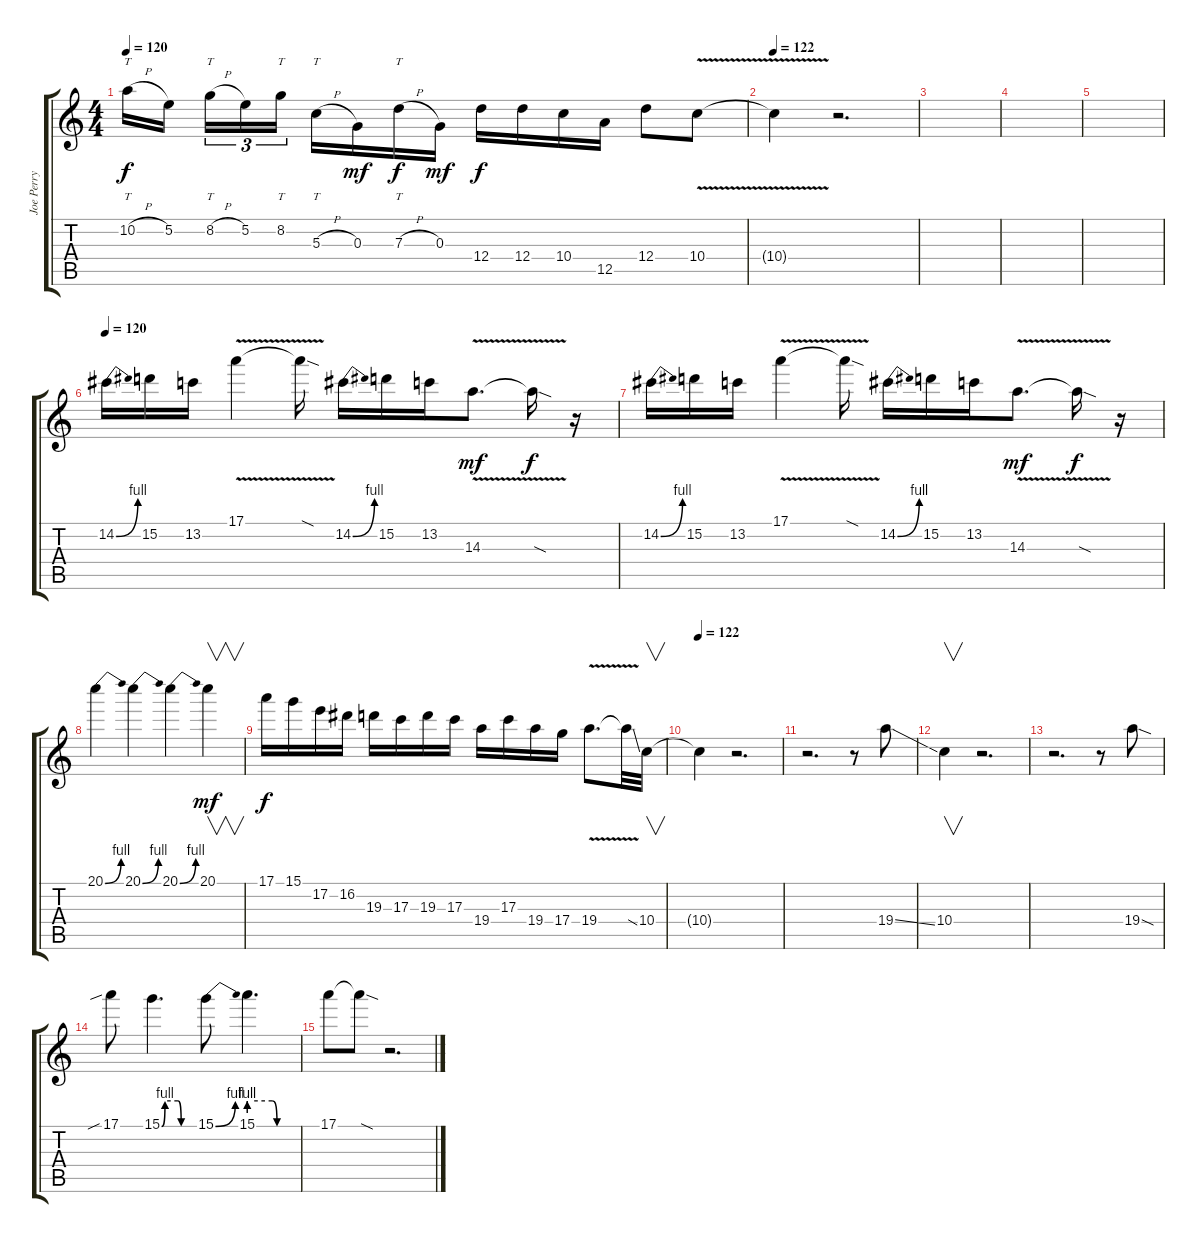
\track ("Joe Perry - Guitar 2" "Joe Perry ") {instrument overdrivenguitar}
\staff {score tabs}
\tuning (E4 B3 G3 D3 A2 E2) {hide}
\ts (4 4)
\tempo 120
\clef g2
\ks c
10.2{h}.16{tt dy f} 5.2.16{beam splitsecondary} 8.2{h}.16{tt tu (3 2)} 5.2.16{tu (3 2)} 8.2.16{tt tu (3 2)} 5.3{h}.16{tt} 0.3.16{dy mf} 7.3{h}.16{tt dy f} 0.3.16{dy mf} 12.4.16{dy f} 12.4.16 10.4.16 12.5.16 12.4.8 10.4{v}.8 |
\tempo 122
10.4{t}.4 r.2{d} |
|
|
|
\tempo 120
14.2{be (bend 0 0 60 4)}.16 15.2.16 13.2.16 17.1{v}.4 17.1{sod t}.16 14.2{be (bend 0 0 60 4)}.16 15.2.16 13.2.16 14.3{v}.8{d dy mf} 14.3{sod t}.16{dy f} r.16 |
14.2{be (bend 0 0 60 4)}.16 15.2.16 13.2.16 17.1{v}.4 17.1{sod t}.16 14.2{be (bend 0 0 60 4)}.16 15.2.16 13.2.16 14.3{v}.8{d dy mf} 14.3{sod t}.16{dy f} r.16 |
20.1{be (bend 0 0 60 4)}.4 20.1{be (bend 0 0 60 4)}.4 20.1{be (bend 0 0 60 4)}.4 20.1.4{v dy mf} |
17.1.16{dy f} 15.1.16 17.2.16 16.2.16 19.3.16 17.3.16 19.3.16 17.3.16 19.4.16 17.3.16 19.4.16 17.4.16 19.4{v}.8{d} 19.4{ss t}.32 10.4.32{v} |
\tempo 122
10.4{t}.4 r.2{d} |
r.2{d} r.8 19.4{ss}.8 |
10.4.4{v} r.2{d} |
r.2{d} r.8 19.4{sod}.8 |
17.1{sib}.8 15.1{be (custom 0 0 6 4 30 4 36 0 60 0)}.4{d} 15.1{be (bend 0 0 60 4)}.8 15.1{be (custom 0 4 29 4 35 0 60 0)}.4{d} |
17.1.8 17.1{sod t}.8 r.2{d}
